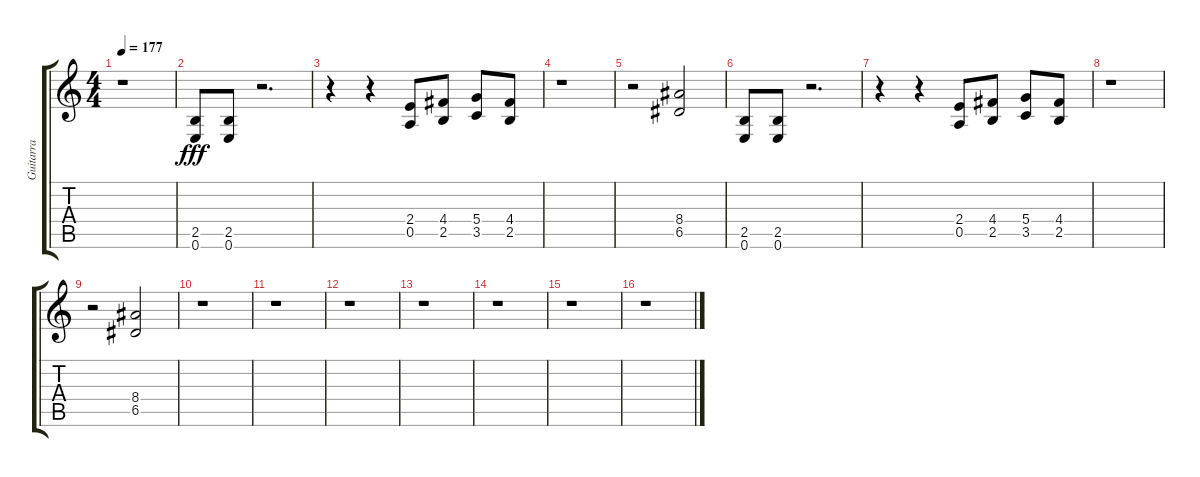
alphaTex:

\track ("Guitarra" "Guitarra") {instrument distortionguitar}
\staff {score tabs}
\tuning (E4 B3 G3 D3 A2 E2) {hide}
\ts (4 4)
\tempo 177
\clef g2
\ks c
r.1{dy fff} |
(2.5 0.6).8 (2.5 0.6).8 r.2{d} |
r.4 r.4 (2.4 0.5).8 (4.4 2.5).8 (5.4 3.5).8 (4.4 2.5).8 |
r.1 |
r.2 (8.4 6.5).2 |
(2.5 0.6).8 (2.5 0.6).8 r.2{d} |
r.4 r.4 (2.4 0.5).8 (4.4 2.5).8 (5.4 3.5).8 (4.4 2.5).8 |
r.1 |
r.2 (8.4 6.5).2 |
r.1 |
r.1 |
r.1 |
r.1 |
r.1 |
r.1 |
r.1
